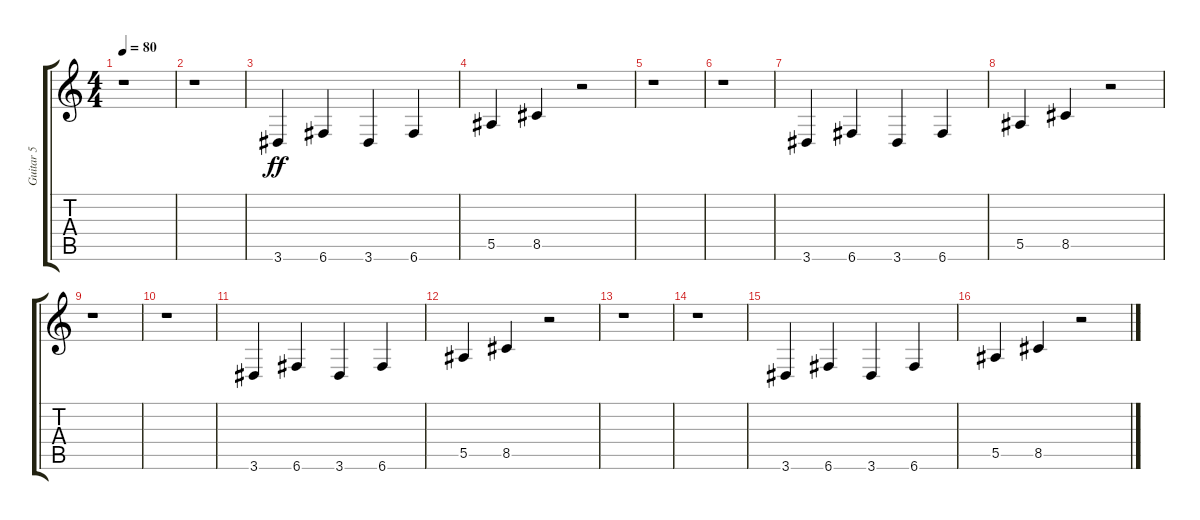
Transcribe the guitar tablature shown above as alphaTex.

\track ("Guitar 5" "Guitar 5") {instrument distortionguitar}
\staff {score tabs}
\tuning (C4 G3 Eb3 Bb2 F2 C2) {hide}
\ts (4 4)
\tempo 80
\clef g2
\ks c
r.1{dy ff instrument distortionguitar} |
r.1 |
3.6.4 6.6.4 3.6.4 6.6.4 |
5.5.4 8.5.4 r.2 |
r.1 |
r.1 |
3.6.4 6.6.4 3.6.4 6.6.4 |
5.5.4 8.5.4 r.2 |
r.1 |
r.1 |
3.6.4 6.6.4 3.6.4 6.6.4 |
5.5.4 8.5.4 r.2 |
r.1 |
r.1 |
3.6.4 6.6.4 3.6.4 6.6.4 |
5.5.4 8.5.4 r.2
